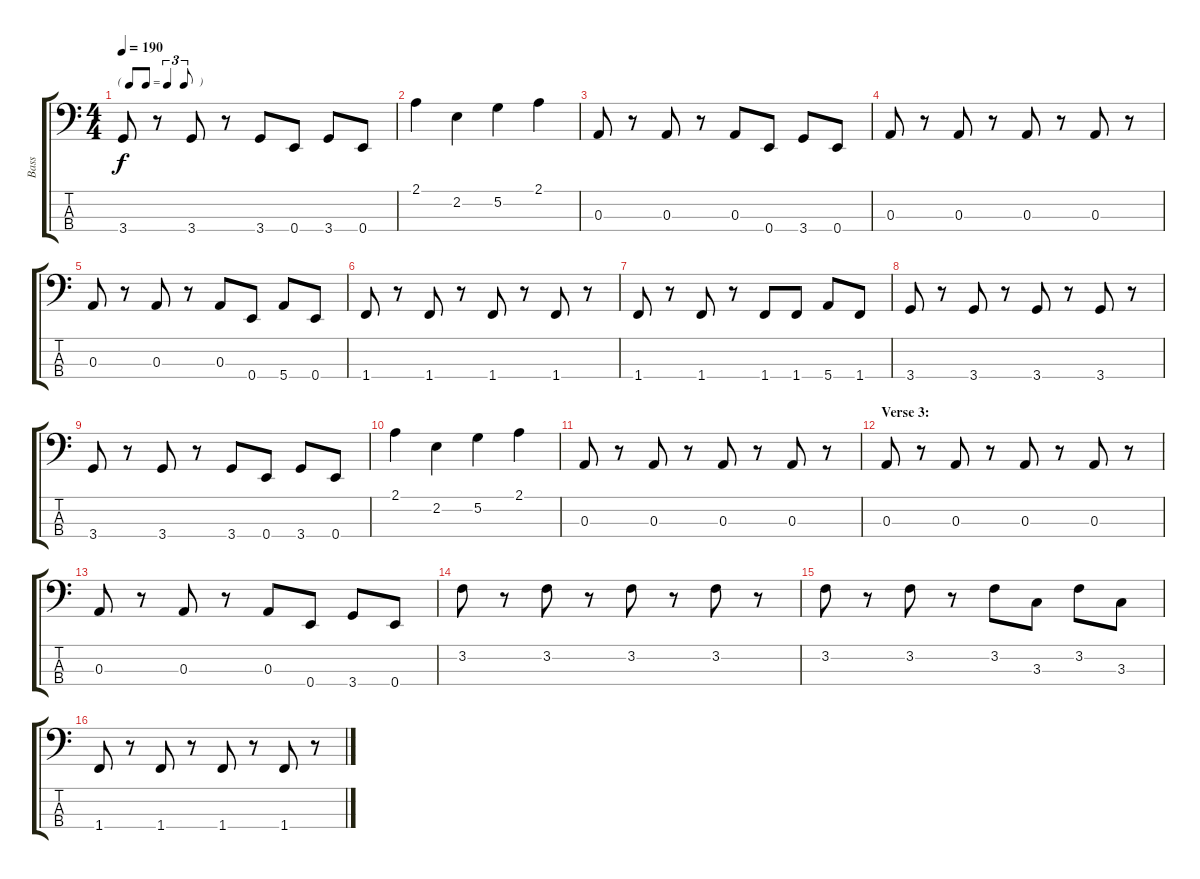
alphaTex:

\track ("Bass" "Bass") {instrument electricbasspick}
\staff {score tabs}
\tuning (G2 D2 A1 E1) {hide}
\ts (4 4)
\tf triplet8th
\tempo 190
\clef f4
\ks c
3.4.8{dy f} r.8 3.4.8 r.8 3.4.8 0.4.8 3.4.8 0.4.8 |
2.1.4 2.2.4 5.2.4 2.1.4 |
0.3.8 r.8 0.3.8 r.8 0.3.8 0.4.8 3.4.8 0.4.8 |
0.3.8 r.8 0.3.8 r.8 0.3.8 r.8 0.3.8 r.8 |
0.3.8 r.8 0.3.8 r.8 0.3.8 0.4.8 5.4.8 0.4.8 |
1.4.8 r.8 1.4.8 r.8 1.4.8 r.8 1.4.8 r.8 |
1.4.8 r.8 1.4.8 r.8 1.4.8 1.4.8 5.4.8 1.4.8 |
3.4.8 r.8 3.4.8 r.8 3.4.8 r.8 3.4.8 r.8 |
3.4.8 r.8 3.4.8 r.8 3.4.8 0.4.8 3.4.8 0.4.8 |
2.1.4 2.2.4 5.2.4 2.1.4 |
0.3.8 r.8 0.3.8 r.8 0.3.8 r.8 0.3.8 r.8 |
\section ("" "Verse 3:")
0.3.8 r.8 0.3.8 r.8 0.3.8 r.8 0.3.8 r.8 |
0.3.8 r.8 0.3.8 r.8 0.3.8 0.4.8 3.4.8 0.4.8 |
3.2.8 r.8 3.2.8 r.8 3.2.8 r.8 3.2.8 r.8 |
3.2.8 r.8 3.2.8 r.8 3.2.8 3.3.8 3.2.8 3.3.8 |
1.4.8 r.8 1.4.8 r.8 1.4.8 r.8 1.4.8 r.8
